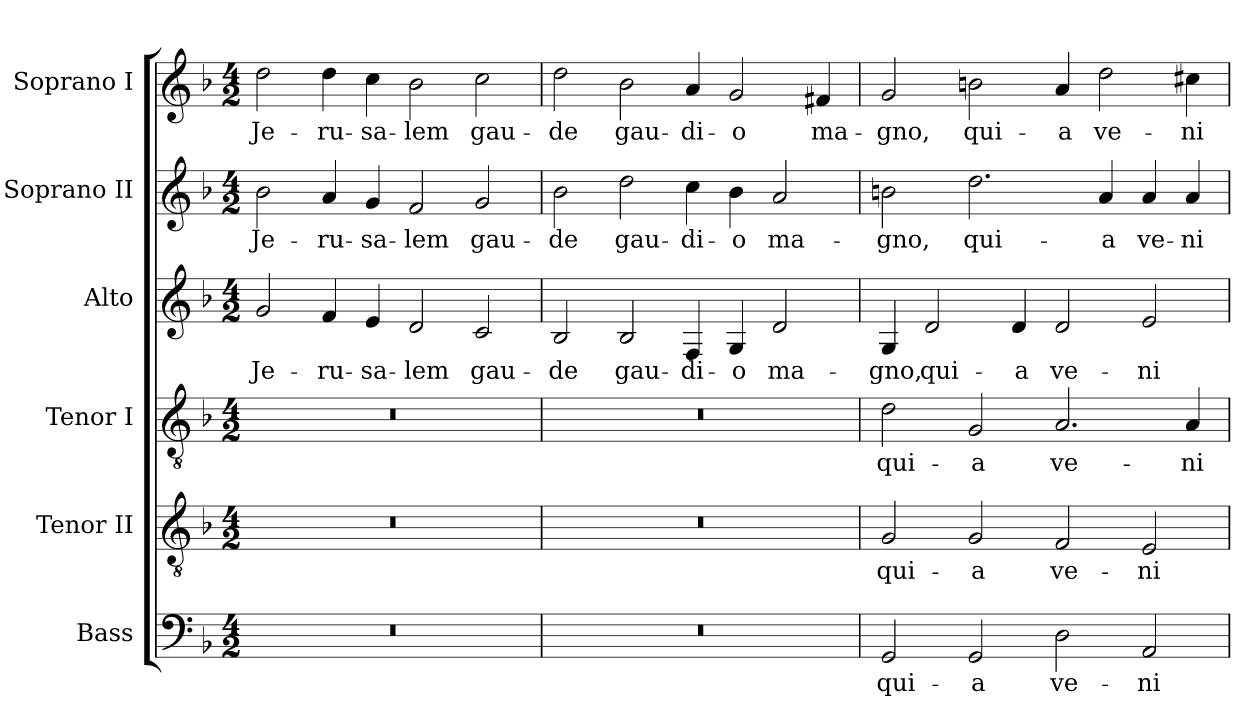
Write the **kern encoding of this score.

**kern	**text	**kern	**text	**kern	**text	**kern	**text	**kern	**text	**kern	**text
*part6	*part6	*part5	*part5	*part4	*part4	*part3	*part3	*part2	*part2	*part1	*part1
*staff6	*staff6	*staff5	*staff5	*staff4	*staff4	*staff3	*staff3	*staff2	*staff2	*staff1	*staff1
*I"Bass	*	*I"Tenor II	*	*I"Tenor I	*	*I"Alto	*	*I"Soprano II	*	*I"Soprano I	*
!!LO:PB:g=z
*clefF4	*	*clefGv2	*	*clefGv2	*	*clefG2	*	*clefG2	*	*clefG2	*
*k[b-]	*	*k[b-]	*	*k[b-]	*	*k[b-]	*	*k[b-]	*	*k[b-]	*
*F:	*	*F:	*	*F:	*	*F:	*	*F:	*	*F:	*
*M4/2	*	*M4/2	*	*M4/2	*	*M4/2	*	*M4/2	*	*M4/2	*
=1	=1	=1	=1	=1	=1	=1	=1	=1	=1	=1	=1
!LO:N:vis=1	!	!LO:N:vis=1	!	!LO:N:vis=1	!	!	!	!	!	!	!
!	!	!	!	!	!	!	!LO:LY:b:color=#000000	!	!	!	!
!	!	!	!	!	!	!	!	!	!LO:LY:b:color=#000000	!	!
!	!	!	!	!	!	!	!	!	!	!	!LO:LY:b:color=#000000
0r	.	0r	.	0r	.	2gi/	Je-	2b-i\	Je-	2ddi\	Je-
!	!	!	!	!	!	!	!LO:LY:b:color=#000000	!	!	!	!
!	!	!	!	!	!	!	!	!	!LO:LY:b:color=#000000	!	!
!	!	!	!	!	!	!	!	!	!	!	!LO:LY:b:color=#000000
.	.	.	.	.	.	4fi/	-ru-	4ai/	-ru-	4ddi\	-ru-
!	!	!	!	!	!	!	!LO:LY:b:color=#000000	!	!	!	!
!	!	!	!	!	!	!	!	!	!LO:LY:b:color=#000000	!	!
!	!	!	!	!	!	!	!	!	!	!	!LO:LY:b:color=#000000
.	.	.	.	.	.	4ei/	-sa-	4gi/	-sa-	4cci\	-sa-
!	!	!	!	!	!	!	!LO:LY:b:color=#000000	!	!	!	!
!	!	!	!	!	!	!	!	!	!LO:LY:b:color=#000000	!	!
!	!	!	!	!	!	!	!	!	!	!	!LO:LY:b:color=#000000
.	.	.	.	.	.	2di/	-lem	2fi/	-lem	2b-i\	-lem
!	!	!	!	!	!	!	!LO:LY:b:color=#000000	!	!	!	!
!	!	!	!	!	!	!	!	!	!LO:LY:b:color=#000000	!	!
!	!	!	!	!	!	!	!	!	!	!	!LO:LY:b:color=#000000
.	.	.	.	.	.	2ci/	gau-	2gi/	gau-	2cci\	gau-
=2	=2	=2	=2	=2	=2	=2	=2	=2	=2	=2	=2
!LO:N:vis=1	!	!LO:N:vis=1	!	!LO:N:vis=1	!	!	!	!	!	!	!
!	!	!	!	!	!	!	!LO:LY:b:color=#000000	!	!	!	!
!	!	!	!	!	!	!	!	!	!LO:LY:b:color=#000000	!	!
!	!	!	!	!	!	!	!	!	!	!	!LO:LY:b:color=#000000
0r	.	0r	.	0r	.	2B-i/	-de	2b-i\	-de	2ddi\	-de
!	!	!	!	!	!	!	!LO:LY:b:color=#000000	!	!	!	!
!	!	!	!	!	!	!	!	!	!LO:LY:b:color=#000000	!	!
!	!	!	!	!	!	!	!	!	!	!	!LO:LY:b:color=#000000
.	.	.	.	.	.	2B-i/	gau-	2ddi\	gau-	2b-i\	gau-
!	!	!	!	!	!	!	!LO:LY:b:color=#000000	!	!	!	!
!	!	!	!	!	!	!	!	!	!LO:LY:b:color=#000000	!	!
!	!	!	!	!	!	!	!	!	!	!	!LO:LY:b:color=#000000
.	.	.	.	.	.	4Fi/	-di-	4cci\	-di-	4ai/	-di-
!	!	!	!	!	!	!	!LO:LY:b:color=#000000	!	!	!	!
!	!	!	!	!	!	!	!	!	!LO:LY:b:color=#000000	!	!
!	!	!	!	!	!	!	!	!	!	!	!LO:LY:b:color=#000000
.	.	.	.	.	.	4Gi/	-o	4b-i\	-o	2gi/	-o
!	!	!	!	!	!	!	!LO:LY:b:color=#000000	!	!	!	!
!	!	!	!	!	!	!	!	!	!LO:LY:b:color=#000000	!	!
.	.	.	.	.	.	2di/	ma-	2ai/	ma-	.	.
!	!	!	!	!	!	!	!	!	!	!	!LO:LY:b:color=#000000
.	.	.	.	.	.	.	.	.	.	4f#Xi/	ma-
=3	=3	=3	=3	=3	=3	=3	=3	=3	=3	=3	=3
!	!LO:LY:b:color=#000000	!	!	!	!	!	!	!	!	!	!
!	!	!	!LO:LY:b:color=#000000	!	!	!	!	!	!	!	!
!	!	!	!	!	!LO:LY:b:color=#000000	!	!	!	!	!	!
!	!	!	!	!	!	!	!LO:LY:b:color=#000000	!	!	!	!
!	!	!	!	!	!	!	!	!	!LO:LY:b:color=#000000	!	!
!	!	!	!	!	!	!	!	!	!	!	!LO:LY:b:color=#000000
2GGi/	qui-	2Gi/	qui-	2di\	qui-	4Gi/	-gno,	2bni\	-gno,	2gi/	-gno,
!	!	!	!	!	!	!	!LO:LY:b:color=#000000	!	!	!	!
.	.	.	.	.	.	2di/	qui-	.	.	.	.
!	!LO:LY:b:color=#000000	!	!	!	!	!	!	!	!	!	!
!	!	!	!LO:LY:b:color=#000000	!	!	!	!	!	!	!	!
!	!	!	!	!	!LO:LY:b:color=#000000	!	!	!	!	!	!
!	!	!	!	!	!	!	!	!	!LO:LY:b:color=#000000	!	!
!	!	!	!	!	!	!	!	!	!	!	!LO:LY:b:color=#000000
2GGi/	-a	2Gi/	-a	2Gi/	-a	.	.	2.ddi\	qui-	2bni\	qui-
!	!	!	!	!	!	!	!LO:LY:b:color=#000000	!	!	!	!
.	.	.	.	.	.	4di/	-a	.	.	.	.
!	!LO:LY:b:color=#000000	!	!	!	!	!	!	!	!	!	!
!	!	!	!LO:LY:b:color=#000000	!	!	!	!	!	!	!	!
!	!	!	!	!	!LO:LY:b:color=#000000	!	!	!	!	!	!
!	!	!	!	!	!	!	!LO:LY:b:color=#000000	!	!	!	!
!	!	!	!	!	!	!	!	!	!	!	!LO:LY:b:color=#000000
2Di\	ve-	2Fi/	ve-	2.Ai/	ve-	2di/	ve-	.	.	4ai/	-a
!	!	!	!	!	!	!	!	!	!LO:LY:b:color=#000000	!	!
!	!	!	!	!	!	!	!	!	!	!	!LO:LY:b:color=#000000
.	.	.	.	.	.	.	.	4ai/	-a	2ddi\	ve-
!	!LO:LY:b:color=#000000	!	!	!	!	!	!	!	!	!	!
!	!	!	!LO:LY:b:color=#000000	!	!	!	!	!	!	!	!
!	!	!	!	!	!	!	!LO:LY:b:color=#000000	!	!	!	!
!	!	!	!	!	!	!	!	!	!LO:LY:b:color=#000000	!	!
2AAi/	-ni-	2Ei/	-ni-	.	.	2ei/	-ni-	4ai/	ve-	.	.
!	!	!	!	!	!LO:LY:b:color=#000000	!	!	!	!	!	!
!	!	!	!	!	!	!	!	!	!LO:LY:b:color=#000000	!	!
!	!	!	!	!	!	!	!	!	!	!	!LO:LY:b:color=#000000
.	.	.	.	4Ai/	-ni-	.	.	4ai/	-ni-	4cc#Xi\	-ni-
=	=	=	=	=	=	=	=	=	=	=	=
*-	*-	*-	*-	*-	*-	*-	*-	*-	*-	*-	*-
